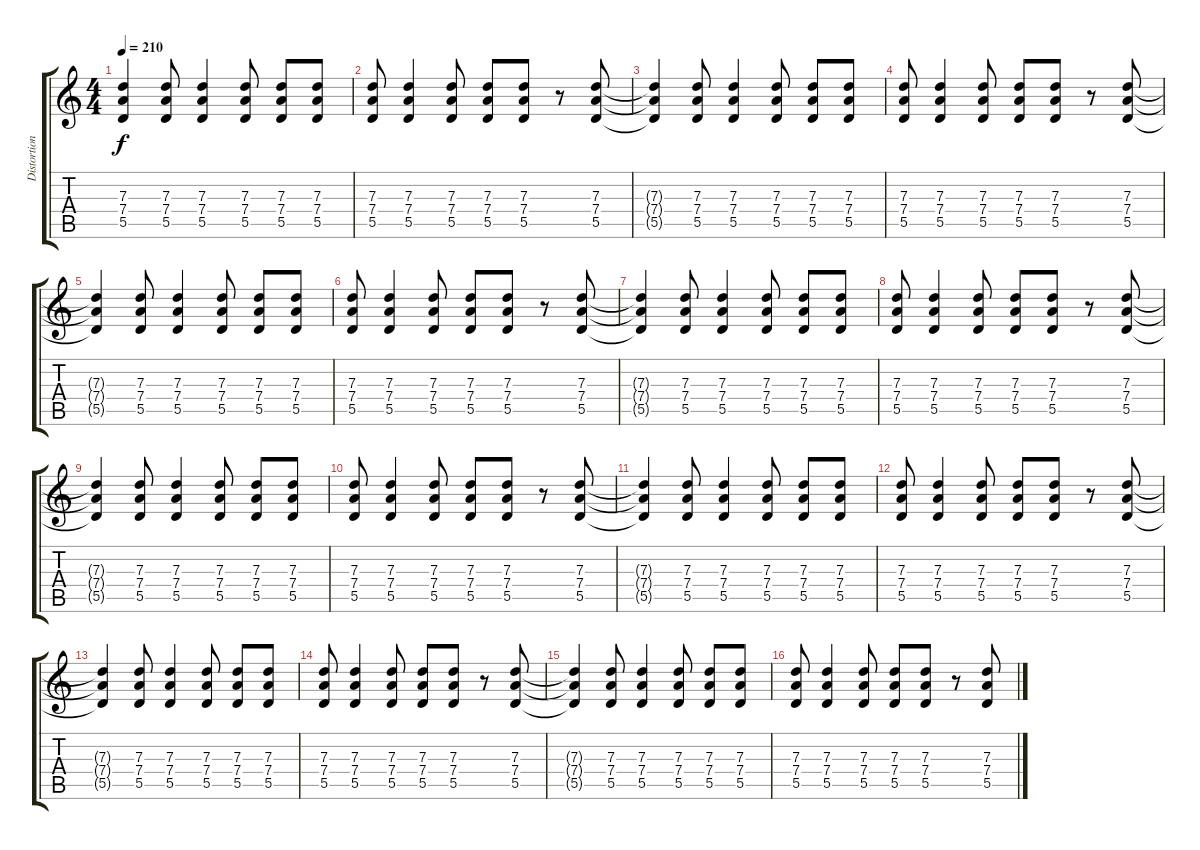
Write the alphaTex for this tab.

\track ("Distortion Guitar2" "Distortion") {instrument distortionguitar}
\staff {score tabs}
\tuning (E4 B3 G3 D3 A2 E2) {hide}
\ts (4 4)
\tempo 210
\clef g2
\ks c
(7.3{t} 7.4{t} 5.5{t}).4{dy f} (7.3 7.4 5.5).8 (7.3 7.4 5.5).4 (7.3 7.4 5.5).8 (7.3 7.4 5.5).8 (7.3 7.4 5.5).8 |
(7.3 7.4 5.5).8 (7.3 7.4 5.5).4 (7.3 7.4 5.5).8 (7.3 7.4 5.5).8 (7.3 7.4 5.5).8 r.8 (7.3 7.4 5.5).8 |
(7.3{t} 7.4{t} 5.5{t}).4 (7.3 7.4 5.5).8 (7.3 7.4 5.5).4 (7.3 7.4 5.5).8 (7.3 7.4 5.5).8 (7.3 7.4 5.5).8 |
(7.3 7.4 5.5).8 (7.3 7.4 5.5).4 (7.3 7.4 5.5).8 (7.3 7.4 5.5).8 (7.3 7.4 5.5).8 r.8 (7.3 7.4 5.5).8 |
(7.3{t} 7.4{t} 5.5{t}).4 (7.3 7.4 5.5).8 (7.3 7.4 5.5).4 (7.3 7.4 5.5).8 (7.3 7.4 5.5).8 (7.3 7.4 5.5).8 |
(7.3 7.4 5.5).8 (7.3 7.4 5.5).4 (7.3 7.4 5.5).8 (7.3 7.4 5.5).8 (7.3 7.4 5.5).8 r.8 (7.3 7.4 5.5).8 |
(7.3{t} 7.4{t} 5.5{t}).4 (7.3 7.4 5.5).8 (7.3 7.4 5.5).4 (7.3 7.4 5.5).8 (7.3 7.4 5.5).8 (7.3 7.4 5.5).8 |
(7.3 7.4 5.5).8 (7.3 7.4 5.5).4 (7.3 7.4 5.5).8 (7.3 7.4 5.5).8 (7.3 7.4 5.5).8 r.8 (7.3 7.4 5.5).8 |
(7.3{t} 7.4{t} 5.5{t}).4 (7.3 7.4 5.5).8 (7.3 7.4 5.5).4 (7.3 7.4 5.5).8 (7.3 7.4 5.5).8 (7.3 7.4 5.5).8 |
(7.3 7.4 5.5).8 (7.3 7.4 5.5).4 (7.3 7.4 5.5).8 (7.3 7.4 5.5).8 (7.3 7.4 5.5).8 r.8 (7.3 7.4 5.5).8 |
(7.3{t} 7.4{t} 5.5{t}).4 (7.3 7.4 5.5).8 (7.3 7.4 5.5).4 (7.3 7.4 5.5).8 (7.3 7.4 5.5).8 (7.3 7.4 5.5).8 |
(7.3 7.4 5.5).8 (7.3 7.4 5.5).4 (7.3 7.4 5.5).8 (7.3 7.4 5.5).8 (7.3 7.4 5.5).8 r.8 (7.3 7.4 5.5).8 |
(7.3{t} 7.4{t} 5.5{t}).4 (7.3 7.4 5.5).8 (7.3 7.4 5.5).4 (7.3 7.4 5.5).8 (7.3 7.4 5.5).8 (7.3 7.4 5.5).8 |
(7.3 7.4 5.5).8 (7.3 7.4 5.5).4 (7.3 7.4 5.5).8 (7.3 7.4 5.5).8 (7.3 7.4 5.5).8 r.8 (7.3 7.4 5.5).8 |
(7.3{t} 7.4{t} 5.5{t}).4 (7.3 7.4 5.5).8 (7.3 7.4 5.5).4 (7.3 7.4 5.5).8 (7.3 7.4 5.5).8 (7.3 7.4 5.5).8 |
(7.3 7.4 5.5).8 (7.3 7.4 5.5).4 (7.3 7.4 5.5).8 (7.3 7.4 5.5).8 (7.3 7.4 5.5).8 r.8 (7.3 7.4 5.5).8
